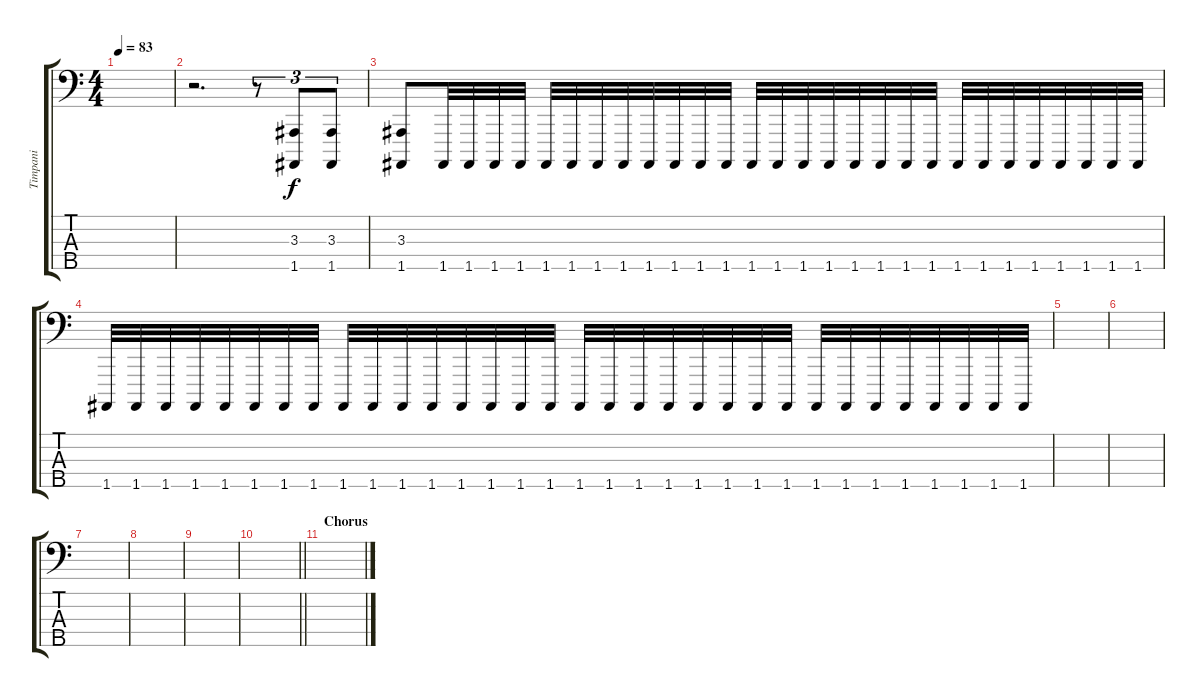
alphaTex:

\track ("Timpani" "Timpani") {instrument timpani}
\staff {score tabs}
\tuning (F2 C2 G1 D1 A0) {hide}
\ts (4 4)
\tempo 83
\clef f4
\ks c
|
r.2{d volume 10} r.8{tu (3 2)} (3.3 1.5).8{tu (3 2)} (3.3 1.5).8{tu (3 2)} |
(3.3 1.5).8 1.5.32{volume 6} 1.5.32 1.5.32 1.5.32 1.5.32 1.5.32 1.5.32 1.5.32 1.5.32 1.5.32 1.5.32 1.5.32 1.5.32 1.5.32 1.5.32 1.5.32 1.5.32 1.5.32 1.5.32 1.5.32 1.5.32 1.5.32 1.5.32 1.5.32 1.5.32 1.5.32 1.5.32 1.5.32 |
1.5.32{volume 0} 1.5.32 1.5.32 1.5.32 1.5.32 1.5.32 1.5.32 1.5.32 1.5.32 1.5.32 1.5.32 1.5.32 1.5.32 1.5.32 1.5.32 1.5.32 1.5.32 1.5.32 1.5.32 1.5.32 1.5.32 1.5.32 1.5.32 1.5.32 1.5.32 1.5.32 1.5.32 1.5.32 1.5.32 1.5.32 1.5.32 1.5.32 |
|
|
|
|
|
\barLineRight lightlight
|
\section ("" "Chorus")
